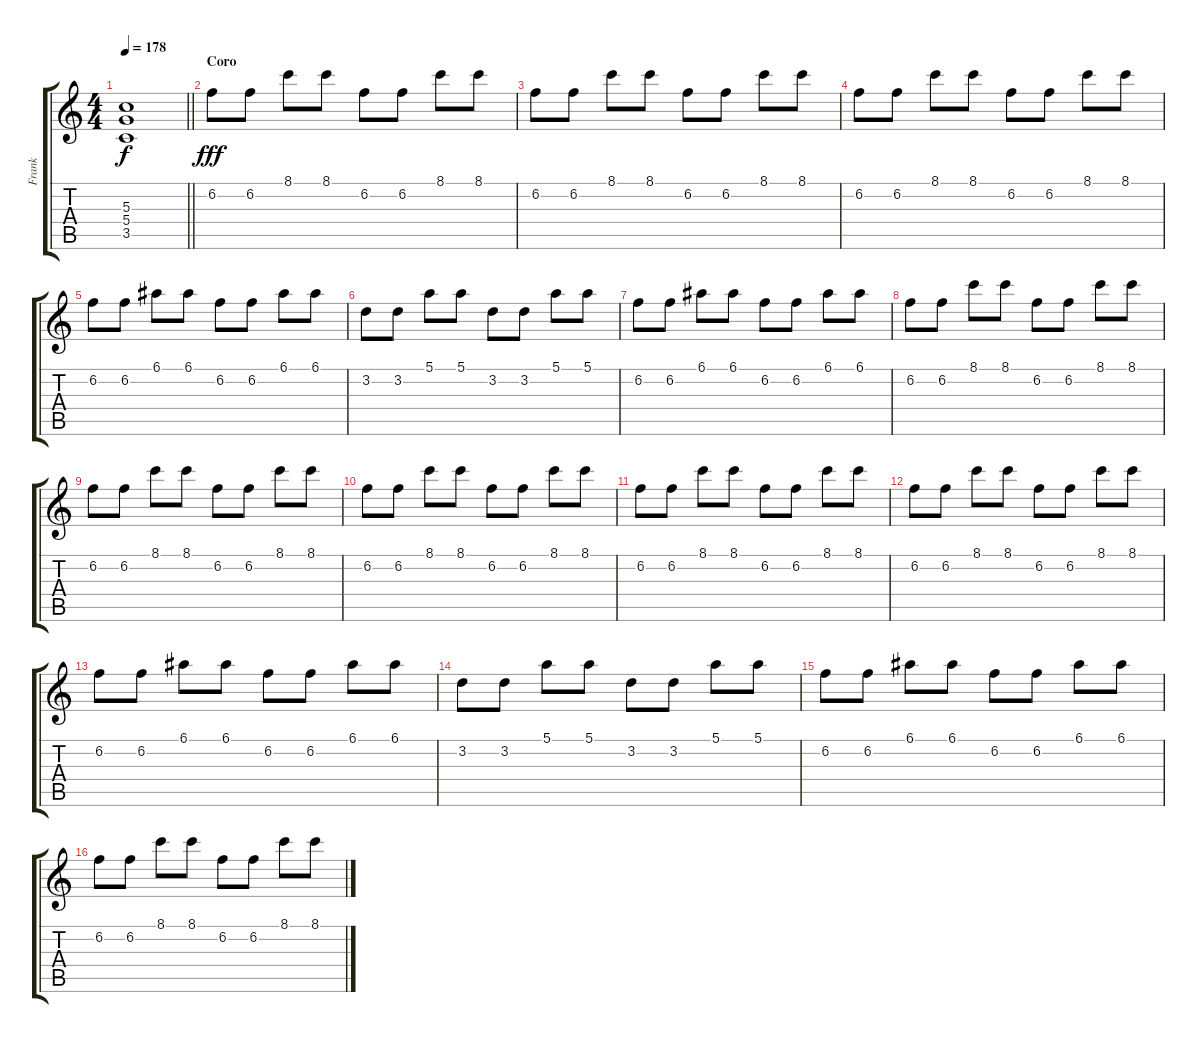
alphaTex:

\track ("Frank" "Frank") {instrument distortionguitar}
\staff {score tabs}
\tuning (E4 B3 G3 D3 A2 E2) {hide}
\ts (4 4)
\tempo 178
\clef g2
\barLineRight lightlight
\ks c
(5.3 5.4 3.5).1{dy f} |
\section ("" "Coro")
6.2.8{dy fff instrument electricguitarclean} 6.2.8 8.1.8 8.1.8 6.2.8 6.2.8 8.1.8 8.1.8 |
6.2.8 6.2.8 8.1.8 8.1.8 6.2.8 6.2.8 8.1.8 8.1.8 |
6.2.8 6.2.8 8.1.8 8.1.8 6.2.8 6.2.8 8.1.8 8.1.8 |
6.2.8 6.2.8 6.1.8 6.1.8 6.2.8 6.2.8 6.1.8 6.1.8 |
3.2.8 3.2.8 5.1.8 5.1.8 3.2.8 3.2.8 5.1.8 5.1.8 |
6.2.8 6.2.8 6.1.8 6.1.8 6.2.8 6.2.8 6.1.8 6.1.8 |
6.2.8 6.2.8 8.1.8 8.1.8 6.2.8 6.2.8 8.1.8 8.1.8 |
6.2.8 6.2.8 8.1.8 8.1.8 6.2.8 6.2.8 8.1.8 8.1.8 |
6.2.8{instrument electricguitarclean} 6.2.8 8.1.8 8.1.8 6.2.8 6.2.8 8.1.8 8.1.8 |
6.2.8 6.2.8 8.1.8 8.1.8 6.2.8 6.2.8 8.1.8 8.1.8 |
6.2.8 6.2.8 8.1.8 8.1.8 6.2.8 6.2.8 8.1.8 8.1.8 |
6.2.8 6.2.8 6.1.8 6.1.8 6.2.8 6.2.8 6.1.8 6.1.8 |
3.2.8 3.2.8 5.1.8 5.1.8 3.2.8 3.2.8 5.1.8 5.1.8 |
6.2.8 6.2.8 6.1.8 6.1.8 6.2.8 6.2.8 6.1.8 6.1.8 |
6.2.8 6.2.8 8.1.8 8.1.8 6.2.8 6.2.8 8.1.8 8.1.8
